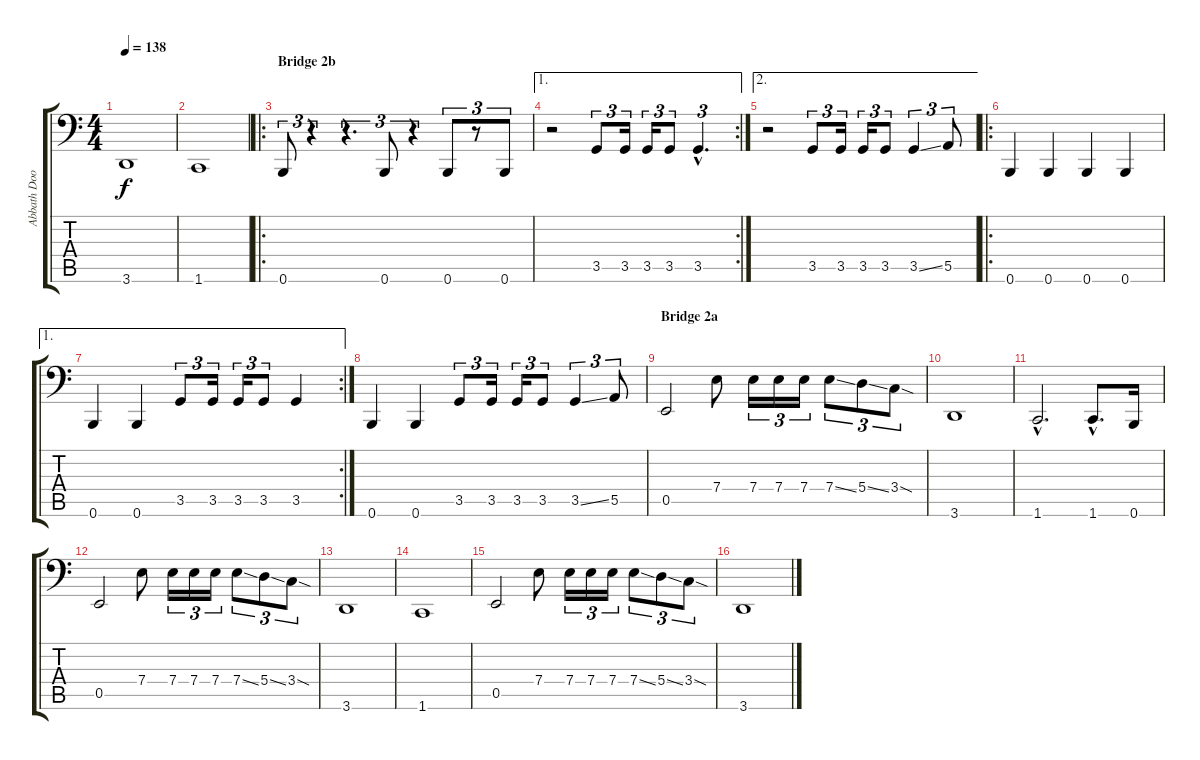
\track ("Abbath Doom Occulta (Bass)" "Abbath Doo") {instrument electricbasspick}
\staff {score tabs}
\tuning (B2 Gb2 D2 A1 E1 B0) {hide}
\ts (4 4)
\tempo 138
\clef f4
\ks c
3.6.1{dy f} |
1.6.1 |
\ro
\section ("" "Bridge 2b")
0.6.8{tu (3 2)} r.4{tu (3 2)} r.4{d tu (3 2)} 0.6.8{tu (3 2)} r.4{tu (3 2)} 0.6.8{tu (3 2)} r.8{tu (3 2)} 0.6.8{tu (3 2)} |
\ae 1
\rc 2
r.2 3.5.8{tu (3 2)} 3.5.16{tu (3 2)} 3.5.16{tu (3 2)} 3.5.8{tu (3 2)} 3.5{hac}.4{d tu (3 2)} |
\ae 2
r.2 3.5.8{tu (3 2)} 3.5.16{tu (3 2)} 3.5.16{tu (3 2)} 3.5.8{tu (3 2)} 3.5{ss}.4{tu (3 2)} 5.5.8{tu (3 2)} |
\ro
0.6.4 0.6.4 0.6.4 0.6.4 |
\ae 1
\rc 2
0.6.4 0.6.4 3.5.8{tu (3 2)} 3.5.16{tu (3 2)} 3.5.16{tu (3 2)} 3.5.8{tu (3 2)} 3.5.4 |
0.6.4 0.6.4 3.5.8{tu (3 2)} 3.5.16{tu (3 2)} 3.5.16{tu (3 2)} 3.5.8{tu (3 2)} 3.5{ss}.4{tu (3 2)} 5.5.8{tu (3 2)} |
\section ("" "Bridge 2a")
0.5.2 7.4.8 7.4.16{tu (3 2)} 7.4.16{tu (3 2)} 7.4.16{tu (3 2)} 7.4{ss}.8{tu (3 2)} 5.4{ss}.8{tu (3 2)} 3.4{sod}.8{tu (3 2)} |
3.6.1 |
1.6{hac}.2{d} 1.6{hac}.8{d} 0.6.16 |
0.5.2 7.4.8 7.4.16{tu (3 2)} 7.4.16{tu (3 2)} 7.4.16{tu (3 2)} 7.4{ss}.8{tu (3 2)} 5.4{ss}.8{tu (3 2)} 3.4{sod}.8{tu (3 2)} |
3.6.1 |
1.6.1 |
0.5.2 7.4.8 7.4.16{tu (3 2)} 7.4.16{tu (3 2)} 7.4.16{tu (3 2)} 7.4{ss}.8{tu (3 2)} 5.4{ss}.8{tu (3 2)} 3.4{sod}.8{tu (3 2)} |
3.6.1
